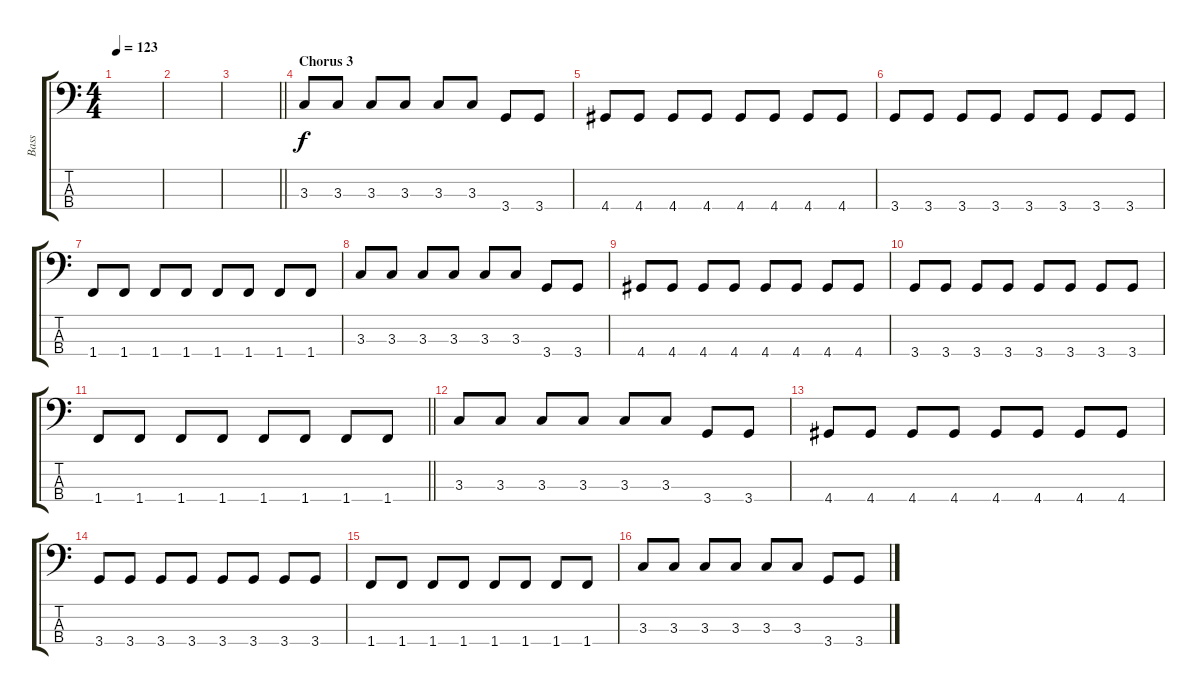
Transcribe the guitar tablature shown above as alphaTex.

\track ("Bass" "Bass") {instrument electricbassfinger}
\staff {score tabs}
\tuning (G2 D2 A1 E1) {hide}
\ts (4 4)
\tempo 123
\clef f4
\ks c
|
|
\barLineRight lightlight
|
\section ("" "Chorus 3")
3.3.8 3.3.8 3.3.8 3.3.8 3.3.8 3.3.8 3.4.8 3.4.8 |
4.4.8 4.4.8 4.4.8 4.4.8 4.4.8 4.4.8 4.4.8 4.4.8 |
3.4.8 3.4.8 3.4.8 3.4.8 3.4.8 3.4.8 3.4.8 3.4.8 |
1.4.8 1.4.8 1.4.8 1.4.8 1.4.8 1.4.8 1.4.8 1.4.8 |
3.3.8 3.3.8 3.3.8 3.3.8 3.3.8 3.3.8 3.4.8 3.4.8 |
4.4.8 4.4.8 4.4.8 4.4.8 4.4.8 4.4.8 4.4.8 4.4.8 |
3.4.8 3.4.8 3.4.8 3.4.8 3.4.8 3.4.8 3.4.8 3.4.8 |
\barLineRight lightlight
1.4.8 1.4.8 1.4.8 1.4.8 1.4.8 1.4.8 1.4.8 1.4.8 |
3.3.8 3.3.8 3.3.8 3.3.8 3.3.8 3.3.8 3.4.8 3.4.8 |
4.4.8 4.4.8 4.4.8 4.4.8 4.4.8 4.4.8 4.4.8 4.4.8 |
3.4.8 3.4.8 3.4.8 3.4.8 3.4.8 3.4.8 3.4.8 3.4.8 |
1.4.8 1.4.8 1.4.8 1.4.8 1.4.8 1.4.8 1.4.8 1.4.8 |
3.3.8 3.3.8 3.3.8 3.3.8 3.3.8 3.3.8 3.4.8 3.4.8
